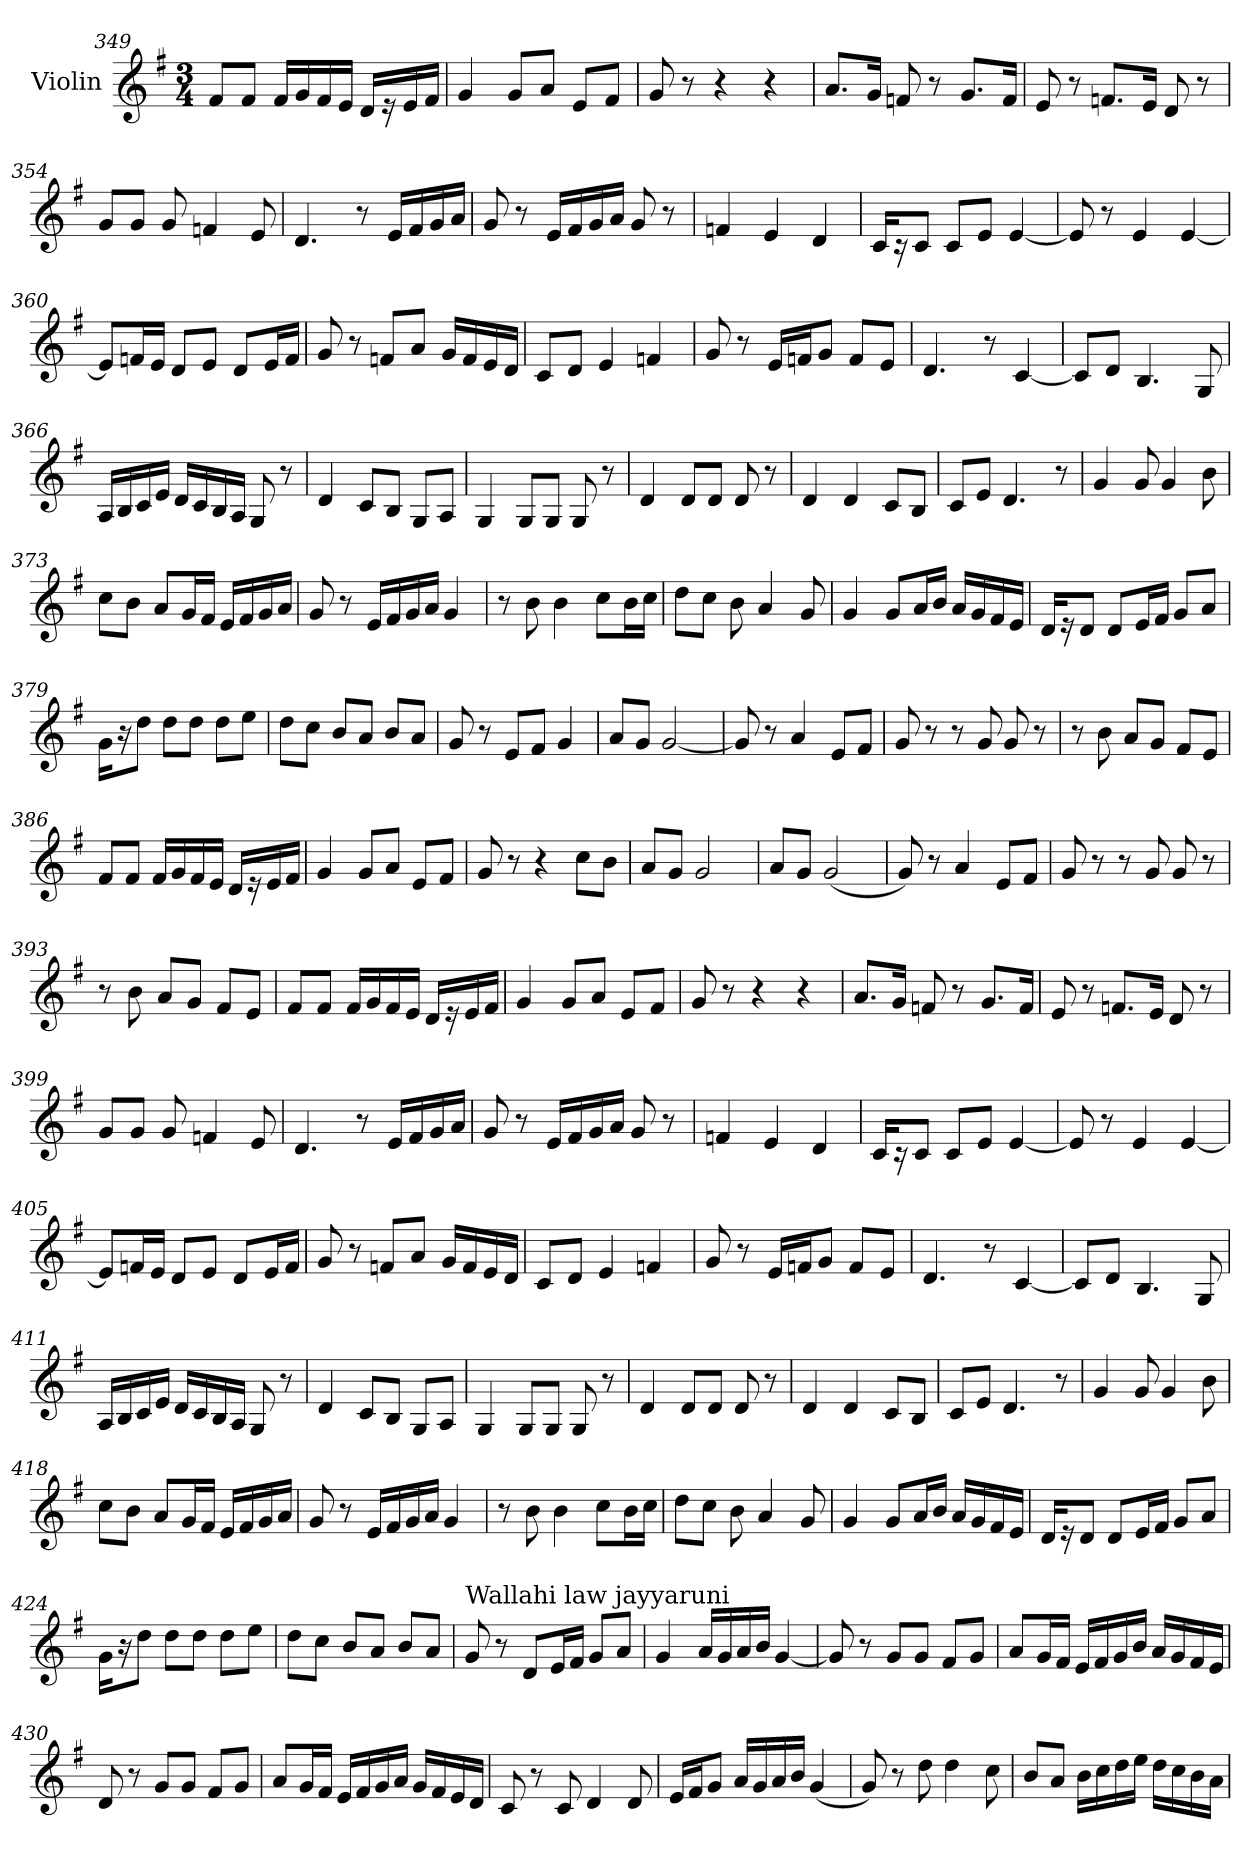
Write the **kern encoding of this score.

**kern
*part1
*staff1
*I"Violin
!!LO:PB:g=z
*clefG2
*k[f#]
*G:
*M3/4
=349
8f#/L
8f#/J
16f#/LL
16gi/
16f#i/
16ei/JJ
16di/LL
16r
16e/
16f#/JJ
=350
4g/
8g/L
8a/J
8e/L
8f#/J
=351
8g/
8r
4r
4r
=352
8.a/L
16g/Jk
8fn/
8r
8.g/L
16f/Jk
=353
8e/
8r
8.fnj/L
16ej/Jk
8dj/
8r
!!LO:LB:g=z
=354
8g/L
8g/J
8g/
4fn/
8e/
=355
4.d/
8r
16eZ/LL
16f#Z/
16gZ/
16a/JJ
=356
8g/
8r
16eZ/LL
16f#Z/
16gZ/
16a/JJ
8g/
8r
=357
4fnj/
4ej/
4dj/
=358
16c/KL
16r
8c/J
8c/L
8e/J
[4e/
!!LO:LB:g=z
=359
8e/]
8r
4e/
[4e/
=360
8e/L]
16fnj/L
16ej/JJ
8dj/L
8e/J
8d/L
16e/L
16f/JJ
=361
8g/
8r
8fn/L
8a/J
16g/LL
16fj/
16ej/
16dj/JJ
=362
8c/L
8d/J
4e/
4fn/
=363
8g/
8r
16e/LL
16fn/J
8g/J
8f/L
8e/J
!!LO:LB:g=z
=364
4.d/
8r
[4c/
=365
8c/L]
8d/J
4.B/
8G/
=366
16A/LL
16B/
16c/
16eV/JJ
16dV/LL
16cV/
16BN/
16AN/JJ
8GN/
8r
=367
4d/
8c/L
8B/J
8G/L
8A/J
=368
4G/
8G/L
8G/J
8G/
8r
!!LO:LB:g=z
=369
4d/
8d/L
8d/J
8d/
8r
=370
4d/
4d/
8c/L
8B/J
=371
8c/L
8e/J
4.d/
8r
=372
4g/
8g/
4g/
8b\
=373
8cc\L
8bN\J
8aN/L
16gN/L
16f#/JJ
16eZ/LL
16f#Z/
16gZ/
16a/JJ
=374
8g/
8r
16eZ/LL
16f#Z/
16gZ/
16a/JJ
4g/
!!LO:LB:g=z
=375
8r
8b\
4b\
8cc\L
16b\L
16cc\JJ
=376
8dd\L
8cc\J
8bN\
4aN/
8gN/
=377
4g/
8g/L
16a/L
16bN/JJ
16aN/LL
16gN/
16f#/
16e/JJ
=378
16d/KL
16r
8d/J
8d/L
16eZ/L
16f#Z/JJ
8gZ/L
8a/J
=379
16g\KL
16r
8dd\J
8dd\L
8dd\J
8dd\L
8ee\J
!!LO:LB:g=z
=380
8dd\L
8cc\J
8b/L
8a/J
8b/L
8a/J
=381
8g/
8r
8eZ/L
8f#Z/J
4gZ/
=382
8a/L
8g/J
[2g/
=383
8g/]
8r
4a/
8e/L
8f#/J
=384
8g/
8r
8r
8g/
8g/
8r
=385
8r
8bN\
8aN/L
8gN/J
8f#/L
8e/J
!!LO:LB:g=z
=386
8f#/L
8f#/J
16f#/LL
16gi/
16f#i/
16ei/JJ
16di/LL
16r
16e/
16f#/JJ
=387
4g/
8g/L
8a/J
8e/L
8f#/J
=388
8g/
8r
4r
8cc\L
8b\J
=389
8a/L
8g/J
2g/
=390
8a/L
8g/J
(<2g/
=391
8g/)
8r
4a/
8e/L
8f#/J
!!LO:PB:g=z
=392
8g/
8r
8r
8g/
8g/
8r
=393
8r
8bN\
8aN/L
8gN/J
8f#/L
8e/J
=394
8f#/L
8f#/J
16f#/LL
16gi/
16f#i/
16ei/JJ
16di/LL
16r
16e/
16f#/JJ
=395
4g/
8g/L
8a/J
8e/L
8f#/J
=396
8g/
8r
4r
4r
!!LO:LB:g=z
=397
8.a/L
16g/Jk
8fn/
8r
8.g/L
16f/Jk
=398
8e/
8r
8.fnj/L
16ej/Jk
8dj/
8r
=399
8g/L
8g/J
8g/
4fn/
8e/
=400
4.d/
8r
16eZ/LL
16f#Z/
16gZ/
16a/JJ
=401
8g/
8r
16eZ/LL
16f#Z/
16gZ/
16a/JJ
8g/
8r
!!LO:LB:g=z
=402
4fnj/
4ej/
4dj/
=403
16c/KL
16r
8c/J
8c/L
8e/J
[4e/
=404
8e/]
8r
4e/
[4e/
=405
8e/L]
16fnj/L
16ej/JJ
8dj/L
8e/J
8d/L
16e/L
16f/JJ
=406
8g/
8r
8fn/L
8a/J
16g/LL
16fj/
16ej/
16dj/JJ
!!LO:LB:g=z
=407
8c/L
8d/J
4e/
4fn/
=408
8g/
8r
16e/LL
16fn/J
8g/J
8f/L
8e/J
=409
4.d/
8r
[4c/
=410
8c/L]
8d/J
4.B/
8G/
=411
16A/LL
16B/
16c/
16eV/JJ
16dV/LL
16cV/
16BN/
16AN/JJ
8GN/
8r
!!LO:LB:g=z
=412
4d/
8c/L
8B/J
8G/L
8A/J
=413
4G/
8G/L
8G/J
8G/
8r
=414
4d/
8d/L
8d/J
8d/
8r
=415
4d/
4d/
8c/L
8B/J
=416
8c/L
8e/J
4.d/
8r
=417
4g/
8g/
4g/
8b\
!!LO:LB:g=z
=418
8cc\L
8bN\J
8aN/L
16gN/L
16f#/JJ
16eZ/LL
16f#Z/
16gZ/
16a/JJ
=419
8g/
8r
16eZ/LL
16f#Z/
16gZ/
16a/JJ
4g/
=420
8r
8b\
4b\
8cc\L
16b\L
16cc\JJ
=421
8dd\L
8cc\J
8bN\
4aN/
8gN/
=422
4g/
8g/L
16a/L
16bN/JJ
16aN/LL
16gN/
16f#/
16e/JJ
!!LO:LB:g=z
=423
16d/KL
16r
8d/J
8d/L
16eZ/L
16f#Z/JJ
8gZ/L
8a/J
=424
16g\KL
16r
8dd\J
8dd\L
8dd\J
8dd\L
8ee\J
=425
8dd\L
8cc\J
8b/L
8a/J
8b/L
8a/J
=426
!LO:TX:a:t=Wallahi law jayyaruni
8g/
8r
8d/L
16eZ/L
16f#Z/JJ
8gZ/L
8a/J
=427
4g/
16a/LL
16g/
16a/
16b/JJ
[4g/
!!LO:LB:g=z
=428
8g/]
8r
8g/L
8g/J
8f#/L
8g/J
=429
8a/L
16g/L
16f#/JJ
16eZ/LL
16f#Z/
16gZ/
16bN/JJ
16aN/LL
16gN/
16f#/
16e/JJ
=430
8d/
8r
8g/L
8g/J
8f#/L
8g/J
=431
8a/L
16g/L
16f#/JJ
16eZ/LL
16f#Z/
16gZ/
16a/JJ
16gi/LL
16f#i/
16ei/
16di/JJ
!!LO:PB:g=z
=432
8c/
8r
8c/
4d/
8d/
!!LO:PB:g=z
=433
16eZ/LL
16f#Z/J
8gZ/J
16a/LL
16g/
16a/
16b/JJ
(<4g/
=434
8g/)
8r
8dd\
4dd\
8cc\
=435
8b/L
8a/J
16b\LL
16cc\
16dd\
16eeV\JJ
16ddV\LL
16ccV\
16b\
16a\JJ
=
*-
